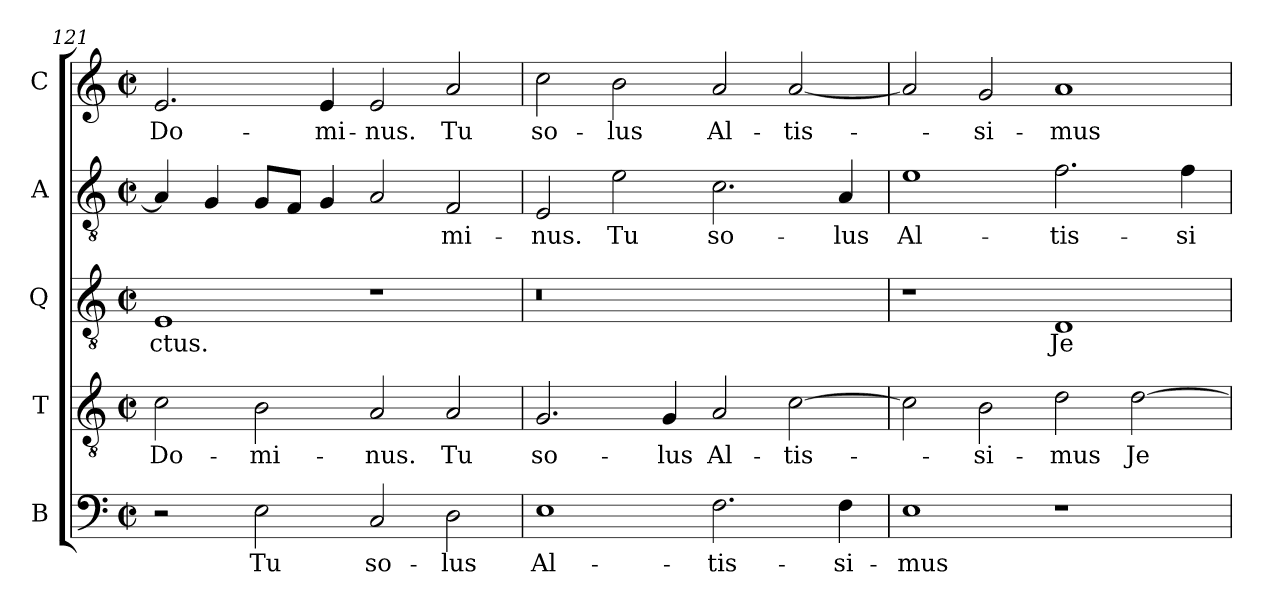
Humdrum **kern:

**kern	**text	**kern	**text	**kern	**text	**kern	**text	**kern	**text
*part5	*part5	*part4	*part4	*part3	*part3	*part2	*part2	*part1	*part1
*staff5	*staff5	*staff4	*staff4	*staff3	*staff3	*staff2	*staff2	*staff1	*staff1
*I"B	*	*I"T	*	*I"Q	*	*I"A	*	*I"C	*
*I'B	*	*I'T	*	*I'Q	*	*I'A	*	*I'C	*
*clefF4	*	*clefGv2	*	*clefGv2	*	*clefGv2	*	*clefG2	*
*M2/2	*	*M2/2	*	*M2/2	*	*M2/2	*	*M2/2	*
*met(c|)	*	*met(c|)	*	*met(c|)	*	*met(c|)	*	*met(c|)	*
=121	=121	=121	=121	=121	=121	=121	=121	=121	=121
!	!	!	!LO:LY:b:cj	!	!LO:LY:b:cj	!	!	!	!LO:LY:b:cj
2r	.	2c\	Do-	1E	-ctus.	4A/]	.	2.e/	Do-
.	.	.	.	.	.	4G/	.	.	.
!	!LO:LY:b:cj	!	!LO:LY:b:cj	!	!	!	!	!	!
2E\	Tu	2B\	-mi-	.	.	8G/L	.	.	.
.	.	.	.	.	.	8F/J	.	.	.
!	!	!	!	!	!	!	!	!	!LO:LY:b
.	.	.	.	.	.	4G/	.	4e/	-mi-
!	!LO:LY:b:cj	!	!LO:LY:b:cj	!	!	!	!	!	!LO:LY:b:rj
2C/	so-	2A/	-nus.	1r	.	2A/	.	2e/	-nus.
!	!LO:LY:b:cj	!	!LO:LY:b:cj	!	!	!	!LO:LY:b:cj	!	!LO:LY:b:cj
2D\	-lus	2A/	Tu	.	.	2F/	-mi-	2a/	Tu
=122	=122	=122	=122	=122	=122	=122	=122	=122	=122
!	!LO:LY:b:cj	!	!LO:LY:b:cj	!	!	!	!LO:LY:b:cj	!	!LO:LY:b:cj
1E	Al-	2.G/	so-	0r	.	2E/	-nus.	2cc\	so-
!	!	!	!	!	!	!	!LO:LY:b:cj	!	!LO:LY:b:cj
.	.	.	.	.	.	2e\	Tu	2b\	-lus
!	!	!	!LO:LY:b:cj	!	!	!	!	!	!
.	.	4G/	-lus	.	.	.	.	.	.
!	!LO:LY:b:cj	!	!LO:LY:b:cj	!	!	!	!LO:LY:b:cj	!	!LO:LY:b:cj
2.F\	-tis-	2A/	Al-	.	.	2.c\	so-	2a/	Al-
!	!	!	!LO:LY:b:cj	!	!	!	!	!	!LO:LY:b:cj
.	.	[>2c\	-tis-	.	.	.	.	[<2a/	-tis-
!	!LO:LY:b:cj	!	!	!	!	!	!LO:LY:b:cj	!	!
4F\	-si-	.	.	.	.	4A/	-lus	.	.
=123	=123	=123	=123	=123	=123	=123	=123	=123	=123
!	!LO:LY:b:cj	!	!	!	!	!	!LO:LY:b:cj	!	!
1E	-mus	2c\]	.	1r	.	1e	Al-	2a/]	.
!	!	!	!LO:LY:b:cj	!	!	!	!	!	!LO:LY:b:cj
.	.	2B\	-si-	.	.	.	.	2g/	-si-
!	!	!	!LO:LY:b:cj	!	!LO:LY:b:cj	!	!LO:LY:b:cj	!	!LO:LY:b:cj
1r	.	2d\	-mus	1D	Je-	2.f\	-tis-	1a	-mus
!	!	!	!LO:LY:b:cj	!	!	!	!	!	!
.	.	[>2d\	Je-	.	.	.	.	.	.
!	!	!	!	!	!	!	!LO:LY:b:cj	!	!
.	.	.	.	.	.	4f\	-si-	.	.
=	=	=	=	=	=	=	=	=	=
*-	*-	*-	*-	*-	*-	*-	*-	*-	*-
